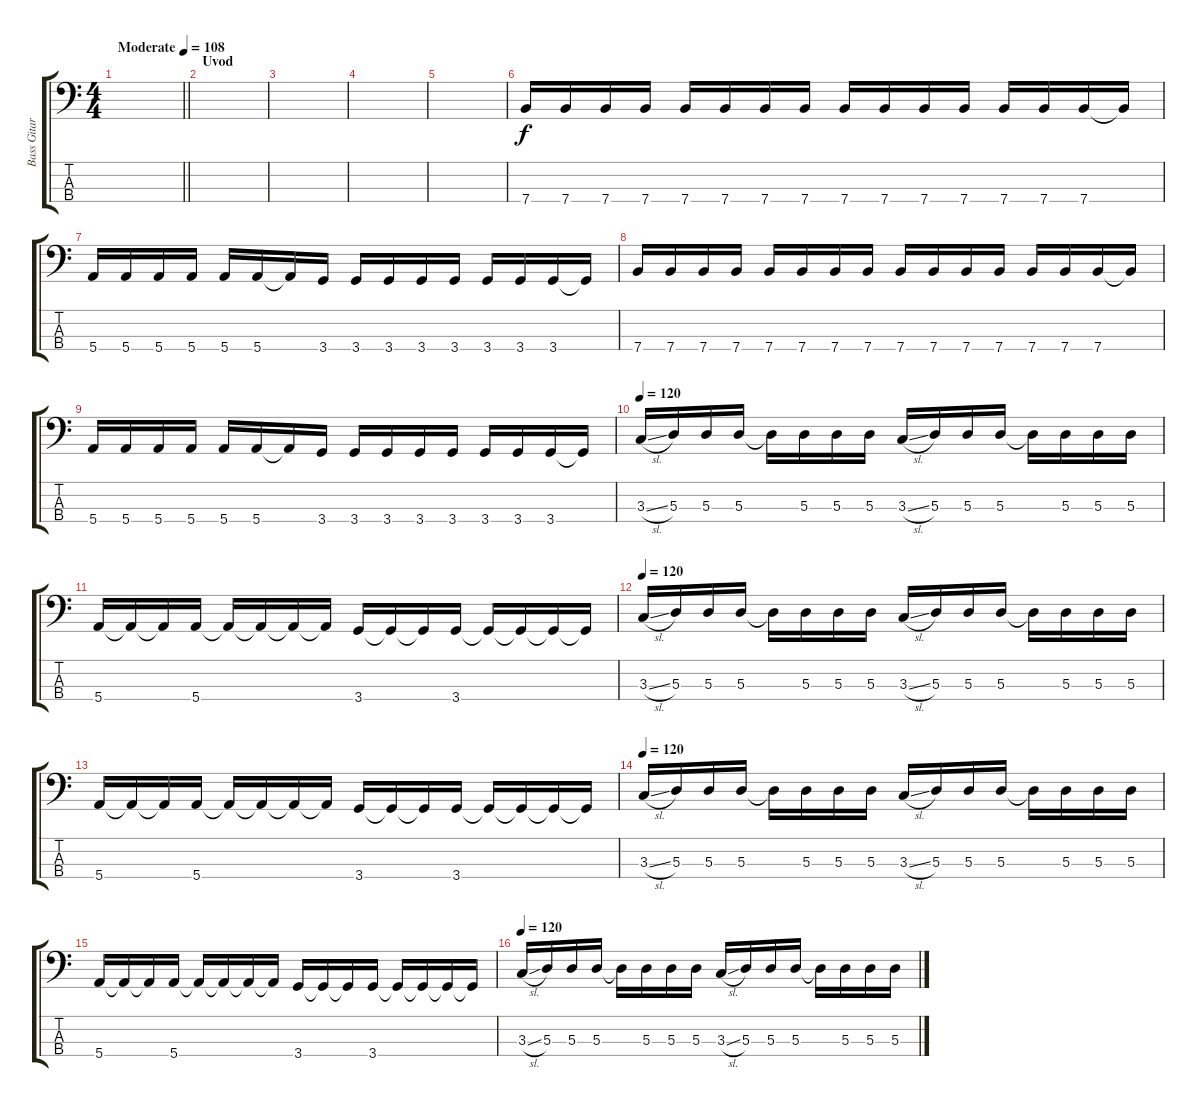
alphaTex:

\track ("Bass Gitara" "Bass Gitar") {instrument electricbassfinger}
\staff {score tabs}
\tuning (G2 D2 A1 E1) {hide}
\ts (4 4)
\tempo (108 "Moderate")
\clef f4
\barLineRight lightlight
\ks c
|
\section ("" "Uvod")
|
|
|
|
7.4.16 7.4.16 7.4.16 7.4.16 7.4.16 7.4.16 7.4.16 7.4.16 7.4.16 7.4.16 7.4.16 7.4.16 7.4.16 7.4.16 7.4.16 7.4{t}.16 |
5.4.16 5.4.16 5.4.16 5.4.16 5.4.16 5.4.16 5.4{t}.16 3.4.16 3.4.16 3.4.16 3.4.16 3.4.16 3.4.16 3.4.16 3.4.16 3.4{t}.16 |
7.4.16 7.4.16 7.4.16 7.4.16 7.4.16 7.4.16 7.4.16 7.4.16 7.4.16 7.4.16 7.4.16 7.4.16 7.4.16 7.4.16 7.4.16 7.4{t}.16 |
5.4.16 5.4.16 5.4.16 5.4.16 5.4.16 5.4.16 5.4{t}.16 3.4.16 3.4.16 3.4.16 3.4.16 3.4.16 3.4.16 3.4.16 3.4.16 3.4{t}.16 |
\tempo 120
3.3{sl}.16 5.3.16 5.3.16 5.3.16 5.3{t}.16 5.3.16 5.3.16 5.3.16 3.3{sl}.16 5.3.16 5.3.16 5.3.16 5.3{t}.16 5.3.16 5.3.16 5.3.16 |
5.4.16 5.4{t}.16 5.4{t}.16 5.4.16 5.4{t}.16 5.4{t}.16 5.4{t}.16 5.4{t}.16 3.4.16 3.4{t}.16 3.4{t}.16 3.4.16 3.4{t}.16 3.4{t}.16 3.4{t}.16 3.4{t}.16 |
\tempo 120
3.3{sl}.16 5.3.16 5.3.16 5.3.16 5.3{t}.16 5.3.16 5.3.16 5.3.16 3.3{sl}.16 5.3.16 5.3.16 5.3.16 5.3{t}.16 5.3.16 5.3.16 5.3.16 |
5.4.16 5.4{t}.16 5.4{t}.16 5.4.16 5.4{t}.16 5.4{t}.16 5.4{t}.16 5.4{t}.16 3.4.16 3.4{t}.16 3.4{t}.16 3.4.16 3.4{t}.16 3.4{t}.16 3.4{t}.16 3.4{t}.16 |
\tempo 120
3.3{sl}.16 5.3.16 5.3.16 5.3.16 5.3{t}.16 5.3.16 5.3.16 5.3.16 3.3{sl}.16 5.3.16 5.3.16 5.3.16 5.3{t}.16 5.3.16 5.3.16 5.3.16 |
5.4.16 5.4{t}.16 5.4{t}.16 5.4.16 5.4{t}.16 5.4{t}.16 5.4{t}.16 5.4{t}.16 3.4.16 3.4{t}.16 3.4{t}.16 3.4.16 3.4{t}.16 3.4{t}.16 3.4{t}.16 3.4{t}.16 |
\tempo 120
3.3{sl}.16 5.3.16 5.3.16 5.3.16 5.3{t}.16 5.3.16 5.3.16 5.3.16 3.3{sl}.16 5.3.16 5.3.16 5.3.16 5.3{t}.16 5.3.16 5.3.16 5.3.16
